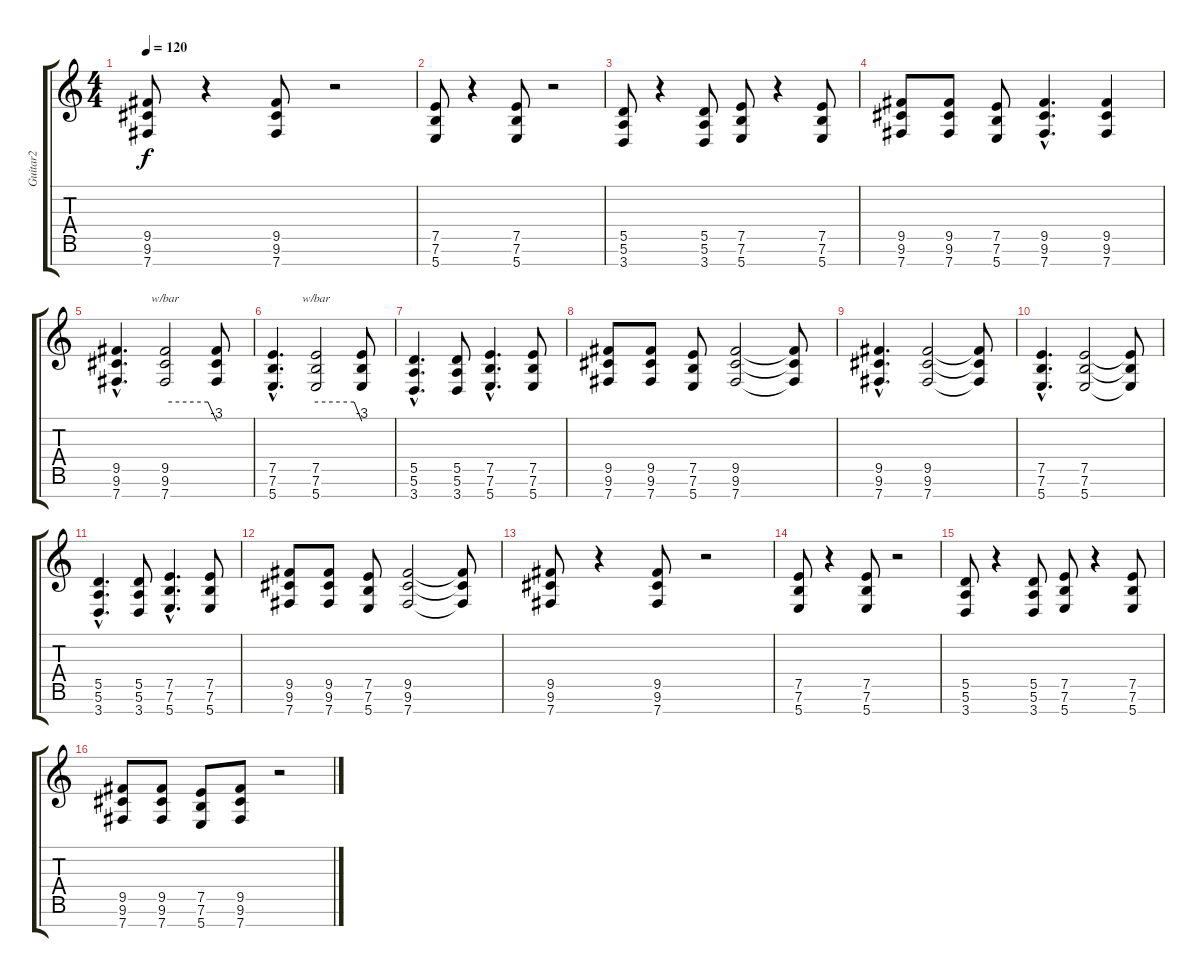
\track ("Guitar2" "Guitar2") {instrument distortionguitar}
\staff {score tabs}
\tuning (E4 B3 G3 D3 A2 E2 B1) {hide}
\ts (4 4)
\tempo 120
\clef g2
\ks c
(9.5 9.6 7.7).8{dy f} r.4 (9.5 9.6 7.7).8 r.2 |
(7.5 7.6 5.7).8 r.4 (7.5 7.6 5.7).8 r.2 |
(5.5 5.6 3.7).8 r.4 (5.5 5.6 3.7).8 (7.5 7.6 5.7).8 r.4 (7.5 7.6 5.7).8 |
(9.5 9.6 7.7).8 (9.5 9.6 7.7).8 (7.5 7.6 5.7).8 (9.5{hac} 9.6{hac} 7.7{hac}).4{d} (9.5 9.6 7.7).4 |
(9.5{hac} 9.6{hac} 7.7{hac}).4{d} (9.5 9.6 7.7).2{tbe (custom default 0 0 50 0 60 -12)} (9.5{t} 9.6{t} 7.7{t}).8 |
(7.5{hac} 7.6{hac} 5.7{hac}).4{d} (7.5 7.6 5.7).2{tbe (custom default 0 0 50 0 60 -12)} (7.5{t} 7.6{t} 5.7{t}).8 |
(5.5{hac} 5.6{hac} 3.7{hac}).4{d} (5.5 5.6 3.7).8 (7.5{hac} 7.6{hac} 5.7{hac}).4{d} (7.5 7.6 5.7).8 |
(9.5 9.6 7.7).8 (9.5 9.6 7.7).8 (7.5 7.6 5.7).8 (9.5 9.6 7.7).2 (9.5{t} 9.6{t} 7.7{t}).8 |
(9.5{hac} 9.6{hac} 7.7{hac}).4{d} (9.5 9.6 7.7).2 (9.5{t} 9.6{t} 7.7{t}).8 |
(7.5{hac} 7.6{hac} 5.7{hac}).4{d} (7.5 7.6 5.7).2 (7.5{t} 7.6{t} 5.7{t}).8 |
(5.5{hac} 5.6{hac} 3.7{hac}).4{d} (5.5 5.6 3.7).8 (7.5{hac} 7.6{hac} 5.7{hac}).4{d} (7.5 7.6 5.7).8 |
(9.5 9.6 7.7).8 (9.5 9.6 7.7).8 (7.5 7.6 5.7).8 (9.5 9.6 7.7).2 (9.5{t} 9.6{t} 7.7{t}).8 |
(9.5 9.6 7.7).8 r.4 (9.5 9.6 7.7).8 r.2 |
(7.5 7.6 5.7).8 r.4 (7.5 7.6 5.7).8 r.2 |
(5.5 5.6 3.7).8 r.4 (5.5 5.6 3.7).8 (7.5 7.6 5.7).8 r.4 (7.5 7.6 5.7).8 |
(9.5 9.6 7.7).8 (9.5 9.6 7.7).8 (7.5 7.6 5.7).8 (9.5 9.6 7.7).8 r.2
